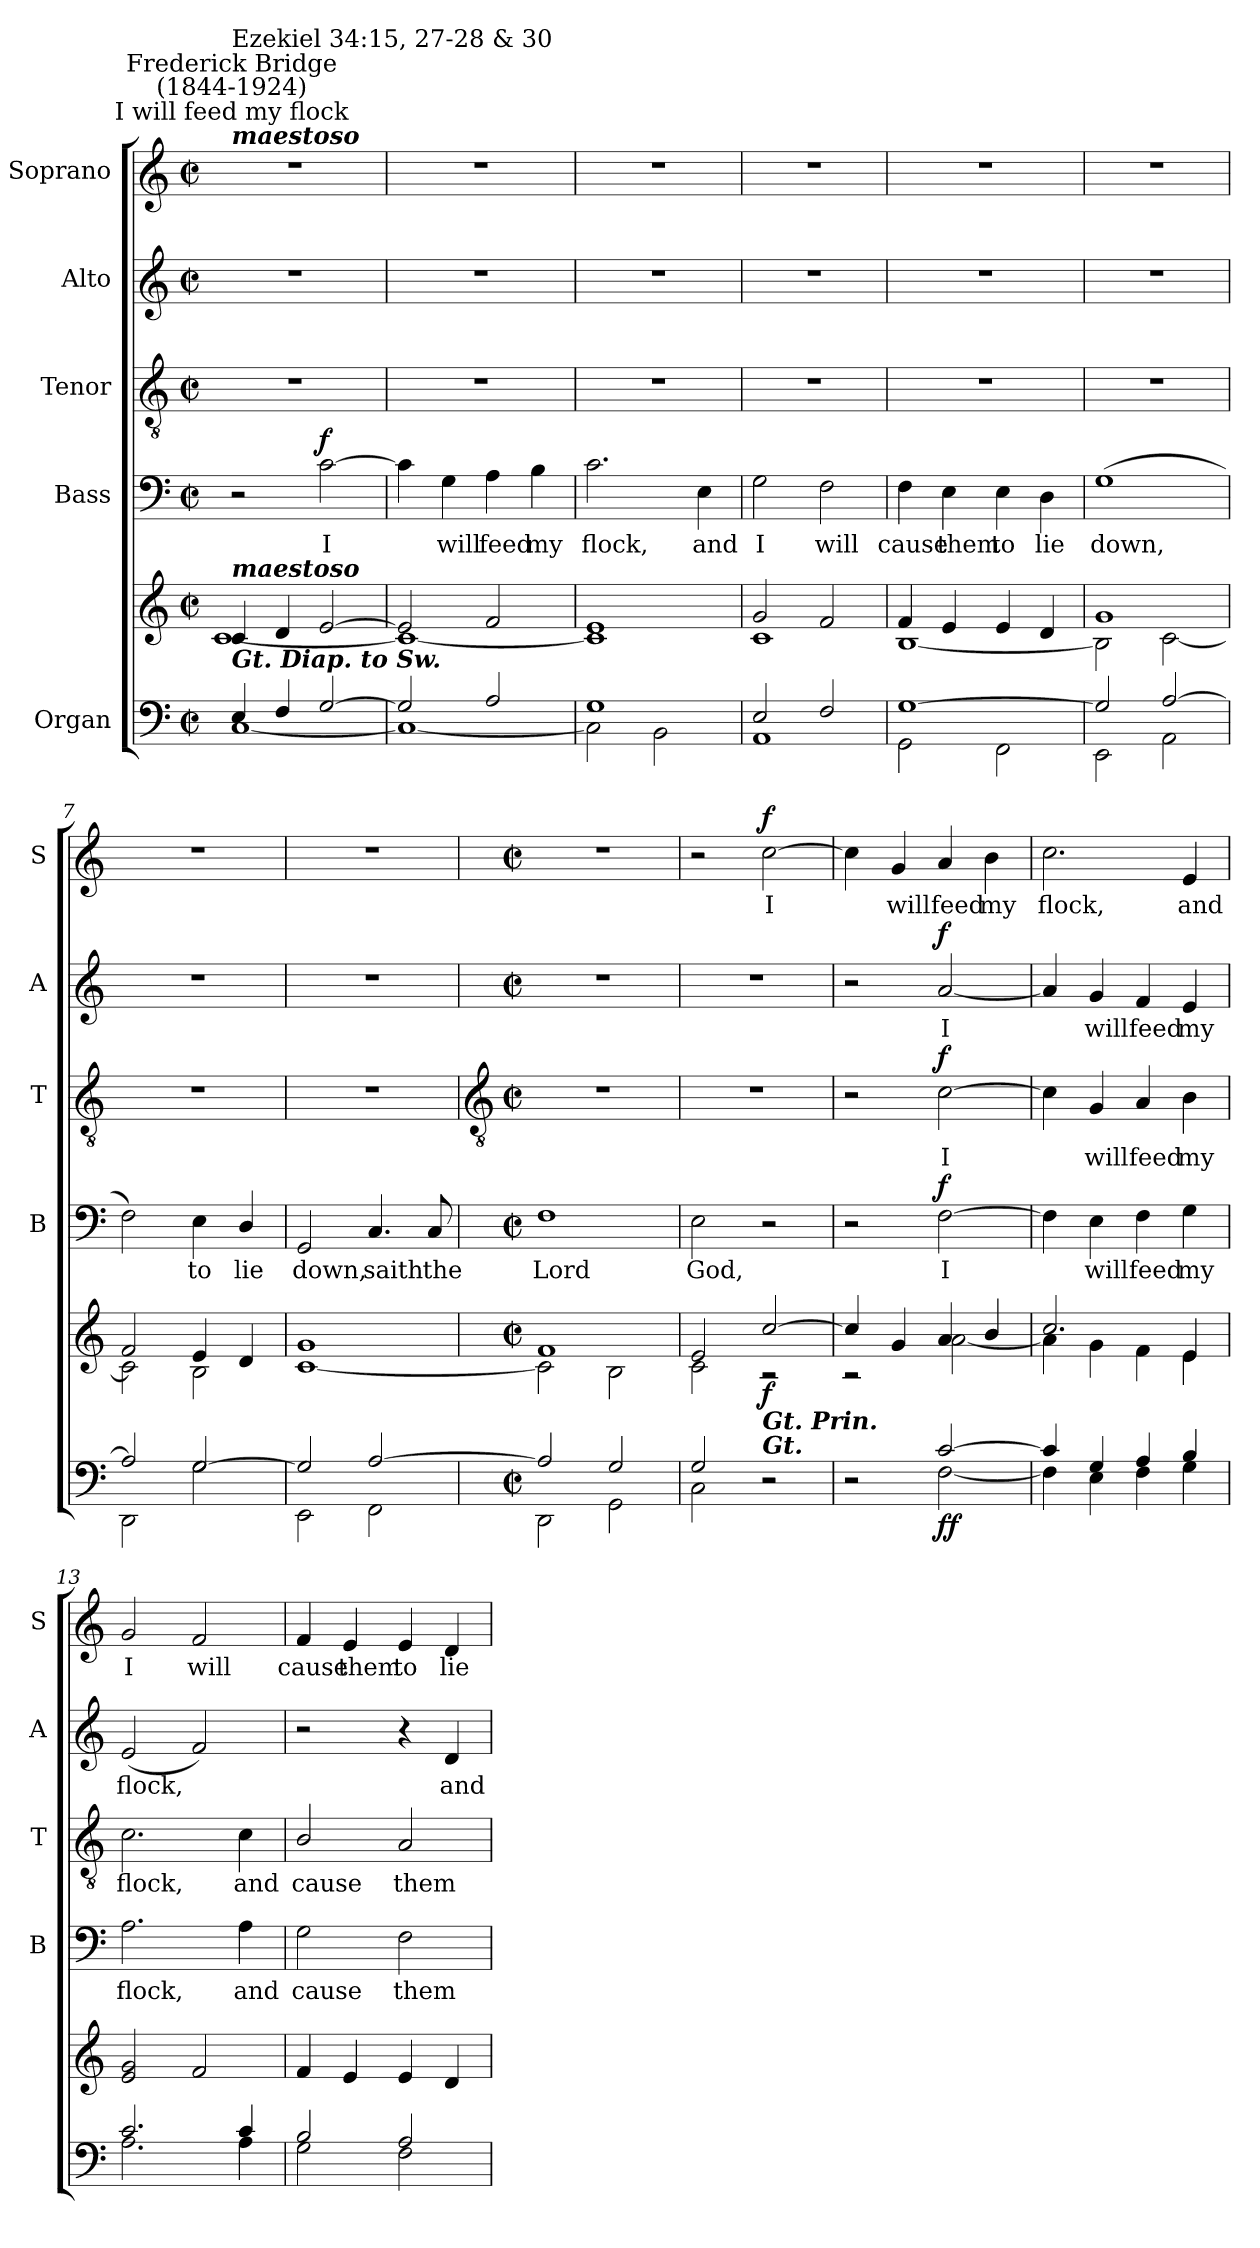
**kern	**kern	**dynam	**kern	**text	**dynam	**kern	**text	**dynam	**kern	**text	**dynam	**kern	**text	**dynam
*part5	*part5	*part5	*part4	*part4	*part4	*part3	*part3	*part3	*part2	*part2	*part2	*part1	*part1	*part1
*staff6	*staff5	*staff5/6	*staff4	*staff4	*staff4	*staff3	*staff3	*staff3	*staff2	*staff2	*staff2	*staff1	*staff1	*staff1
*I"Organ	*	*	*I"Bass	*	*	*I"Tenor	*	*	*I"Alto	*	*	*I"Soprano	*	*
*	*	*	*I'B	*	*	*I'T	*	*	*I'A	*	*	*I'S	*	*
*clefF4	*clefG2	*	*clefF4	*	*	*clefGv2	*	*	*clefG2	*	*	*clefG2	*	*
*k[]	*k[]	*	*k[]	*	*	*k[]	*	*	*k[]	*	*	*k[]	*	*
*C:	*C:	*	*C:	*	*	*C:	*	*	*C:	*	*	*C:	*	*
*M2/2	*M2/2	*	*M2/2	*	*	*M2/2	*	*	*M2/2	*	*	*M2/2	*	*
*met(c|)	*met(c|)	*	*met(c|)	*	*	*met(c|)	*	*	*met(c|)	*	*	*met(c|)	*	*
*MM120	*MM120	*	*MM120	*	*	*MM120	*	*	*MM120	*	*	*MM120	*	*
=1	=1	=1	=1	=1	=1	=1	=1	=1	=1	=1	=1	=1	=1	=1
*^	*^	*	*	*	*	*	*	*	*	*	*	*	*	*
!	!	!	!	!	!	!	!	!	!	!	!	!	!	!LO:TX:a:Bi:t=maestoso	!	!
!	!	!	!	!	!	!	!	!	!	!	!	!	!	!LO:TX:a:cj:t=I will feed my flock	!	!
!	!	!	!	!	!	!	!	!	!	!	!	!	!	!LO:TX:a:cj:t=Frederick Bridge\n(1844-1924)	!	!
!	!	!	!	!	!	!	!	!	!	!	!	!	!	!LO:TX:a:t=Ezekiel 34&colon;15, 27-28 & 30	!	!
!	!	!LO:TX:a:Bi:t=maestoso	!	!	!	!	!	!	!	!	!	!	!	!	!	!
!LO:TX:a:Bi:t=Gt. Diap. to Sw.	!	!	!	!	!	!	!	!	!	!	!	!	!	!	!	!
4E/	[1C\	4c	[1c\	.	2r	.	.	1r	.	.	1r	.	.	1r	.	.
4F/	.	4d	.	.	.	.	.	.	.	.	.	.	.	.	.	.
!	!	!	!	!	!	!LO:LY:b	!LO:DY:b	!	!	!	!	!	!	!	!	!
[2G/	.	[2e	.	.	[2c	I	f	.	.	.	.	.	.	.	.	.
=2	=2	=2	=2	=2	=2	=2	=2	=2	=2	=2	=2	=2	=2	=2	=2	=2
2G/]	1C\_	2e]	1c\_	.	4c]	.	.	1r	.	.	1r	.	.	1r	.	.
!	!	!	!	!	!	!LO:LY:b	!	!	!	!	!	!	!	!	!	!
.	.	.	.	.	4G	will	.	.	.	.	.	.	.	.	.	.
!	!	!	!	!	!	!LO:LY:b	!	!	!	!	!	!	!	!	!	!
2A/	.	2f	.	.	4A	feed	.	.	.	.	.	.	.	.	.	.
!	!	!	!	!	!	!LO:LY:b	!	!	!	!	!	!	!	!	!	!
.	.	.	.	.	4B	my	.	.	.	.	.	.	.	.	.	.
=3	=3	=3	=3	=3	=3	=3	=3	=3	=3	=3	=3	=3	=3	=3	=3	=3
!	!	!	!	!	!	!LO:LY:b	!	!	!	!	!	!	!	!	!	!
1G/	2C\]	1e	1c\]	.	2.c	flock,	.	1r	.	.	1r	.	.	1r	.	.
.	2BB\	.	.	.	.	.	.	.	.	.	.	.	.	.	.	.
!	!	!	!	!	!	!LO:LY:b	!	!	!	!	!	!	!	!	!	!
.	.	.	.	.	4E	and	.	.	.	.	.	.	.	.	.	.
=4	=4	=4	=4	=4	=4	=4	=4	=4	=4	=4	=4	=4	=4	=4	=4	=4
!	!	!	!	!	!	!LO:LY:b	!	!	!	!	!	!	!	!	!	!
2E/	1AA\	2g	1c\	.	2G	I	.	1r	.	.	1r	.	.	1r	.	.
!	!	!	!	!	!	!LO:LY:b	!	!	!	!	!	!	!	!	!	!
2F/	.	2f	.	.	2F	will	.	.	.	.	.	.	.	.	.	.
=5	=5	=5	=5	=5	=5	=5	=5	=5	=5	=5	=5	=5	=5	=5	=5	=5
!	!	!	!	!	!	!LO:LY:b	!	!	!	!	!	!	!	!	!	!
[1G/	2GG\	4f	[1B\	.	4F	cause	.	1r	.	.	1r	.	.	1r	.	.
!	!	!	!	!	!	!LO:LY:b	!	!	!	!	!	!	!	!	!	!
.	.	4e	.	.	4E	them	.	.	.	.	.	.	.	.	.	.
!	!	!	!	!	!	!LO:LY:b	!	!	!	!	!	!	!	!	!	!
.	2FF\	4e	.	.	4E	to	.	.	.	.	.	.	.	.	.	.
!	!	!	!	!	!	!LO:LY:b	!	!	!	!	!	!	!	!	!	!
.	.	4d	.	.	4D	lie	.	.	.	.	.	.	.	.	.	.
=6	=6	=6	=6	=6	=6	=6	=6	=6	=6	=6	=6	=6	=6	=6	=6	=6
!	!	!	!	!	!	!LO:LY:b	!	!	!	!	!	!	!	!	!	!
2G/]	2EE\	1g	2B\]	.	(>1G	down,	.	1r	.	.	1r	.	.	1r	.	.
[2A/	2AA\	.	[2c\	.	.	.	.	.	.	.	.	.	.	.	.	.
=7	=7	=7	=7	=7	=7	=7	=7	=7	=7	=7	=7	=7	=7	=7	=7	=7
2A/]	2DD\	2f	2c\]	.	2F)	.	.	1r	.	.	1r	.	.	1r	.	.
!	!	!	!	!	!	!LO:LY:b	!	!	!	!	!	!	!	!	!	!
[2G/	2G\	4e	2B\	.	4E	to	.	.	.	.	.	.	.	.	.	.
!	!	!	!	!	!	!LO:LY:b	!	!	!	!	!	!	!	!	!	!
.	.	4d	.	.	4D/	lie	.	.	.	.	.	.	.	.	.	.
=8	=8	=8	=8	=8	=8	=8	=8	=8	=8	=8	=8	=8	=8	=8	=8	=8
!	!	!	!	!	!	!LO:LY:b	!	!	!	!	!	!	!	!	!	!
2G/]	2EE\	1g	[1c\	.	2GG	down,	.	1r	.	.	1r	.	.	1r	.	.
!	!	!	!	!	!	!LO:LY:b	!	!	!	!	!	!	!	!	!	!
[2A/	2FF\	.	.	.	4.C	saith	.	.	.	.	.	.	.	.	.	.
!	!	!	!	!	!	!LO:LY:b	!	!	!	!	!	!	!	!	!	!
.	.	.	.	.	8C	the	.	.	.	.	.	.	.	.	.	.
!!LO:LB:g=z
=9	=9	=9	=9	=9	=9	=9	=9	=9	=9	=9	=9	=9	=9	=9	=9	=9
*	*	*	*	*	*	*	*	*clefGv2	*	*	*	*	*	*	*	*
*M2/2	*	*M2/2	*	*	*M2/2	*	*	*M2/2	*	*	*M2/2	*	*	*M2/2	*	*
*met(c|)	*	*met(c|)	*	*	*met(c|)	*	*	*met(c|)	*	*	*met(c|)	*	*	*met(c|)	*	*
!	!	!	!	!	!	!LO:LY:b	!	!	!	!	!	!	!	!	!	!
2A/]	2DD\	1f	2c\]	.	1F	Lord	.	1r	.	.	1r	.	.	1r	.	.
2G/	2GG\	.	2B\	.	.	.	.	.	.	.	.	.	.	.	.	.
=10	=10	=10	=10	=10	=10	=10	=10	=10	=10	=10	=10	=10	=10	=10	=10	=10
!	!	!	!	!	!	!LO:LY:b	!	!	!	!	!	!	!	!	!	!
2G/	2C\	2e	2c\	.	2E	God,	.	1r	.	.	1r	.	.	2r	.	.
!LO:TX:a:Bi:t=Gt.	!	!	!	!	!	!	!	!	!	!	!	!	!	!	!	!
!LO:TX:a:Bi:t=Gt. Prin.	!	!	!	!	!	!	!	!	!	!	!	!	!	!	!	!
!	!	!	!	!LO:DY:b	!	!	!	!	!	!	!	!	!	!	!LO:LY:b	!LO:DY:b
2ryy	2r	[2cc/	2r	f	2r	.	.	.	.	.	.	.	.	[2cc	I	f
=11	=11	=11	=11	=11	=11	=11	=11	=11	=11	=11	=11	=11	=11	=11	=11	=11
2ryy	2r	4cc/]	2r	.	2r	.	.	2r	.	.	2r	.	.	4cc]	.	.
!	!	!	!	!	!	!	!	!	!	!	!	!	!	!	!LO:LY:b	!
.	.	4g	.	.	.	.	.	.	.	.	.	.	.	4g	will	.
!	!	!	!	!LO:DY:b=2	!	!LO:LY:b	!	!	!LO:LY:b	!	!	!LO:LY:b	!	!	!LO:LY:b	!
!	!	!	!	!LO:DY:n=1:b	!	!	!LO:DY:b	!	!	!LO:DY:b	!	!	!LO:DY:b	!	!	!
[2c/	[2F\	4a	[2a\	f f	[2F	I	f	[2c	I	f	[2a	I	f	4a	feed	.
!	!	!	!	!	!	!	!	!	!	!	!	!	!	!	!LO:LY:b	!
.	.	4b/	.	.	.	.	.	.	.	.	.	.	.	4b	my	.
=12	=12	=12	=12	=12	=12	=12	=12	=12	=12	=12	=12	=12	=12	=12	=12	=12
!	!	!	!	!	!	!	!	!	!	!	!	!	!	!	!LO:LY:b	!
4c/]	4F\]	2.cc/	4a\]	.	4F]	.	.	4c]	.	.	4a]	.	.	2.cc	flock,	.
!	!	!	!	!	!	!LO:LY:b	!	!	!LO:LY:b	!	!	!LO:LY:b	!	!	!	!
4G/	4E\	.	4g\	.	4E	will	.	4G	will	.	4g	will	.	.	.	.
!	!	!	!	!	!	!LO:LY:b	!	!	!LO:LY:b	!	!	!LO:LY:b	!	!	!	!
4A/	4F\	.	4f\	.	4F	feed	.	4A	feed	.	4f	feed	.	.	.	.
!	!	!	!	!	!	!LO:LY:b	!	!	!LO:LY:b	!	!	!LO:LY:b	!	!	!LO:LY:b	!
4B/	4G\	4e	4e\	.	4G	my	.	4B	my	.	4e	my	.	4e	and	.
=13	=13	=13	=13	=13	=13	=13	=13	=13	=13	=13	=13	=13	=13	=13	=13	=13
!	!	!	!	!	!	!LO:LY:b	!	!	!LO:LY:b	!	!	!LO:LY:b	!	!	!LO:LY:b	!
2.c/	2.A\	2e 2g	1ryy	.	2.A	flock,	.	2.c	flock,	.	(<2e	flock,	.	2g	I	.
!	!	!	!	!	!	!	!	!	!	!	!	!	!	!	!LO:LY:b	!
.	.	2f	.	.	.	.	.	.	.	.	2f)	.	.	2f	will	.
!	!	!	!	!	!	!LO:LY:b	!	!	!LO:LY:b	!	!	!	!	!	!	!
4c/	4A\	.	.	.	4A	and	.	4c	and	.	.	.	.	.	.	.
=14	=14	=14	=14	=14	=14	=14	=14	=14	=14	=14	=14	=14	=14	=14	=14	=14
!	!	!	!	!	!	!LO:LY:b	!	!	!LO:LY:b	!	!	!	!	!	!LO:LY:b	!
2B/	2G\	4f	1ryy	.	2G	cause	.	2B/	cause	.	2r	.	.	4f	cause	.
!	!	!	!	!	!	!	!	!	!	!	!	!	!	!	!LO:LY:b	!
.	.	4e	.	.	.	.	.	.	.	.	.	.	.	4e	them	.
!	!	!	!	!	!	!LO:LY:b	!	!	!LO:LY:b	!	!	!	!	!	!LO:LY:b	!
2A/	2F\	4e	.	.	2F	them	.	2A	them	.	4r	.	.	4e	to	.
!	!	!	!	!	!	!	!	!	!	!	!	!LO:LY:b	!	!	!LO:LY:b	!
.	.	4d	.	.	.	.	.	.	.	.	4d	and	.	4d	lie	.
*v	*v	*	*	*	*	*	*	*	*	*	*	*	*	*	*	*
*	*v	*v	*	*	*	*	*	*	*	*	*	*	*	*	*
=	=	=	=	=	=	=	=	=	=	=	=	=	=	=
*-	*-	*-	*-	*-	*-	*-	*-	*-	*-	*-	*-	*-	*-	*-
